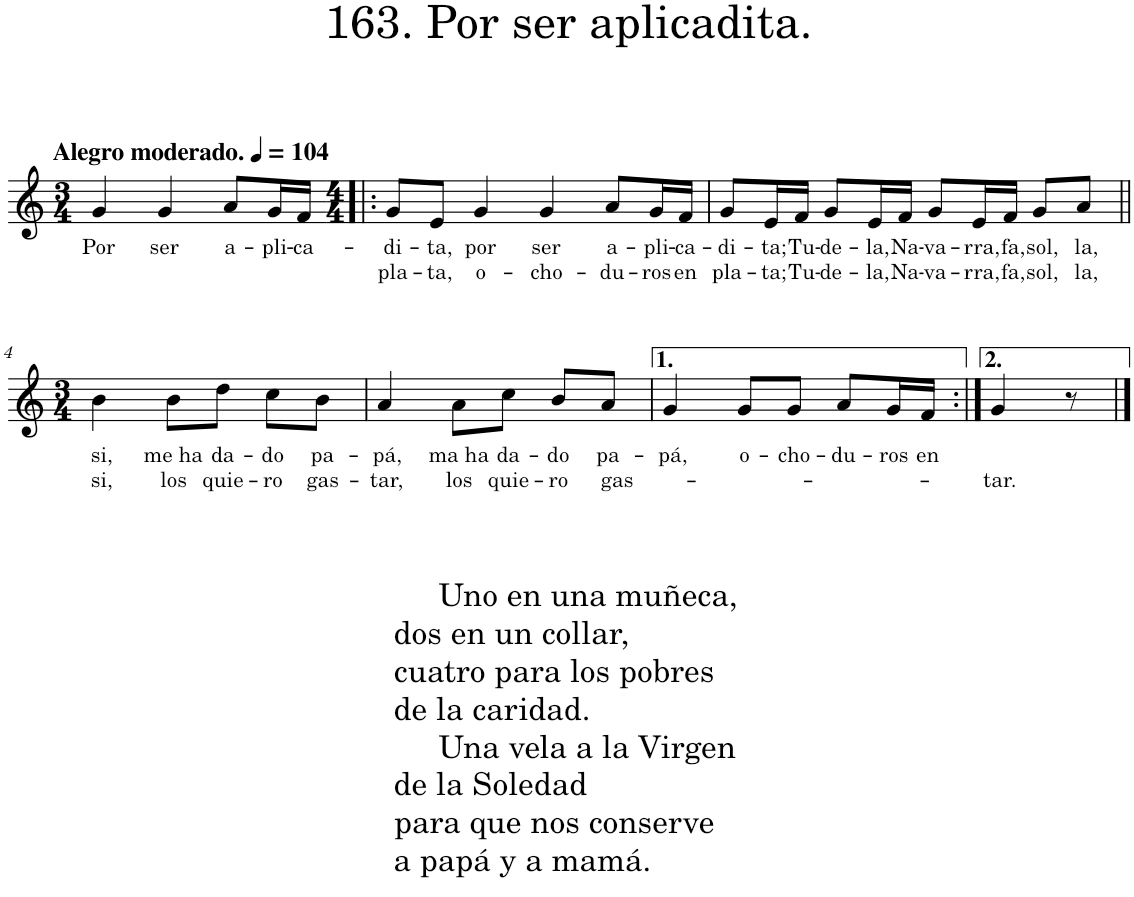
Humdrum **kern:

**kern	**text	**text
*part1	*part1	*part1
*staff1	*staff1	*staff1
*I"Piano	*	*
*I'Pno.	*	*
*clefG2	*	*
*k[]	*	*
*M3/4	*	*
*MM104	*	*
=1	=1	=1
!LO:TX:a:B:t=Alegro moderado.	!	!
!	!LO:LY:b	!
4g/	Por	.
!	!LO:LY:b	!
4g/	ser	.
!	!LO:LY:b	!
8a/L	a-	.
!	!LO:LY:b	!
16g/L	-pli-	.
!	!LO:LY:b	!
16f/JJ	-ca-	.
=2!|:	=2!|:	=2!|:
*M4/4	*	*
!	!LO:LY:b	!LO:LY:b
8g/L	-di-	pla-
!	!LO:LY:b	!LO:LY:b
8e/J	-ta,	-ta,
!	!LO:LY:b	!LO:LY:b
4g/	por	o-
!	!LO:LY:b	!LO:LY:b
4g/	ser	-cho-
!	!LO:LY:b	!LO:LY:b
8a/L	a-	-du-
!	!LO:LY:b	!LO:LY:b
16g/L	-pli-	-ros
!	!LO:LY:b	!LO:LY:b
16f/JJ	-ca-	en
=3	=3	=3
!	!LO:LY:b	!LO:LY:b
8g/L	-di-	pla-
!	!LO:LY:b	!LO:LY:b
16e/L	-ta;	-ta;
!	!LO:LY:b	!LO:LY:b
16f/JJ	Tu-	Tu-
!	!LO:LY:b	!LO:LY:b
8g/L	-de-	-de-
!	!LO:LY:b	!LO:LY:b
16e/L	-la,	-la,
!	!LO:LY:b	!LO:LY:b
16f/JJ	Na-	Na-
!	!LO:LY:b	!LO:LY:b
8g/L	-va-	-va-
!	!LO:LY:b	!LO:LY:b
16e/L	-rra,	-rra,
!	!LO:LY:b	!LO:LY:b
16f/JJ	fa,	fa,
!	!LO:LY:b	!LO:LY:b
8g/L	sol,	sol,
!	!LO:LY:b	!LO:LY:b
8a/J	la,	la,
!!LO:LB:g=z
=4||	=4||	=4||
*M3/4	*	*
!	!LO:LY:b	!LO:LY:b
4b\	si,	si,
!LO:TX:b:t=Uno en una muñeca,	!	!
!LO:TX:b:t=dos en un collar,	!	!
!LO:TX:b:t=cuatro para los pobres	!	!
!LO:TX:b:t=de la caridad.	!	!
!LO:TX:b:t=Una vela a la Virgen	!	!
!LO:TX:b:t=de la Soledad	!	!
!LO:TX:b:t=para que nos conserve	!	!
!LO:TX:b:t=a papá y a mamá.	!	!
!	!LO:LY:b	!LO:LY:b
8b\L	me ha	los
!	!LO:LY:b	!LO:LY:b
8dd\J	da-	quie-
!	!LO:LY:b	!LO:LY:b
8cc\L	-do	-ro
!	!LO:LY:b	!LO:LY:b
8b\J	pa-	gas-
=5	=5	=5
!	!LO:LY:b	!LO:LY:b
4a/	-pá,	-tar,
!	!LO:LY:b	!LO:LY:b
8a\L	ma ha	los
!	!LO:LY:b	!LO:LY:b
8cc\J	da-	quie-
!	!LO:LY:b	!LO:LY:b
8b/L	-do	-ro
!	!LO:LY:b	!LO:LY:b
8a/J	pa-	gas-
=6	=6	=6
!	!LO:LY:b	!
4g/	-pá,	.
!	!LO:LY:b	!
8g/L	o-	.
!	!LO:LY:b	!
8g/J	-cho-	.
!	!LO:LY:b	!
8a/L	-du-	.
!	!LO:LY:b	!
16g/L	-ros	.
!	!LO:LY:b	!
16f/JJ	en	.
=7:|!	=7:|!	=7:|!
!	!	!LO:LY:b
4g/	.	-tar.
8r	.	.
==	==	==
*-	*-	*-
